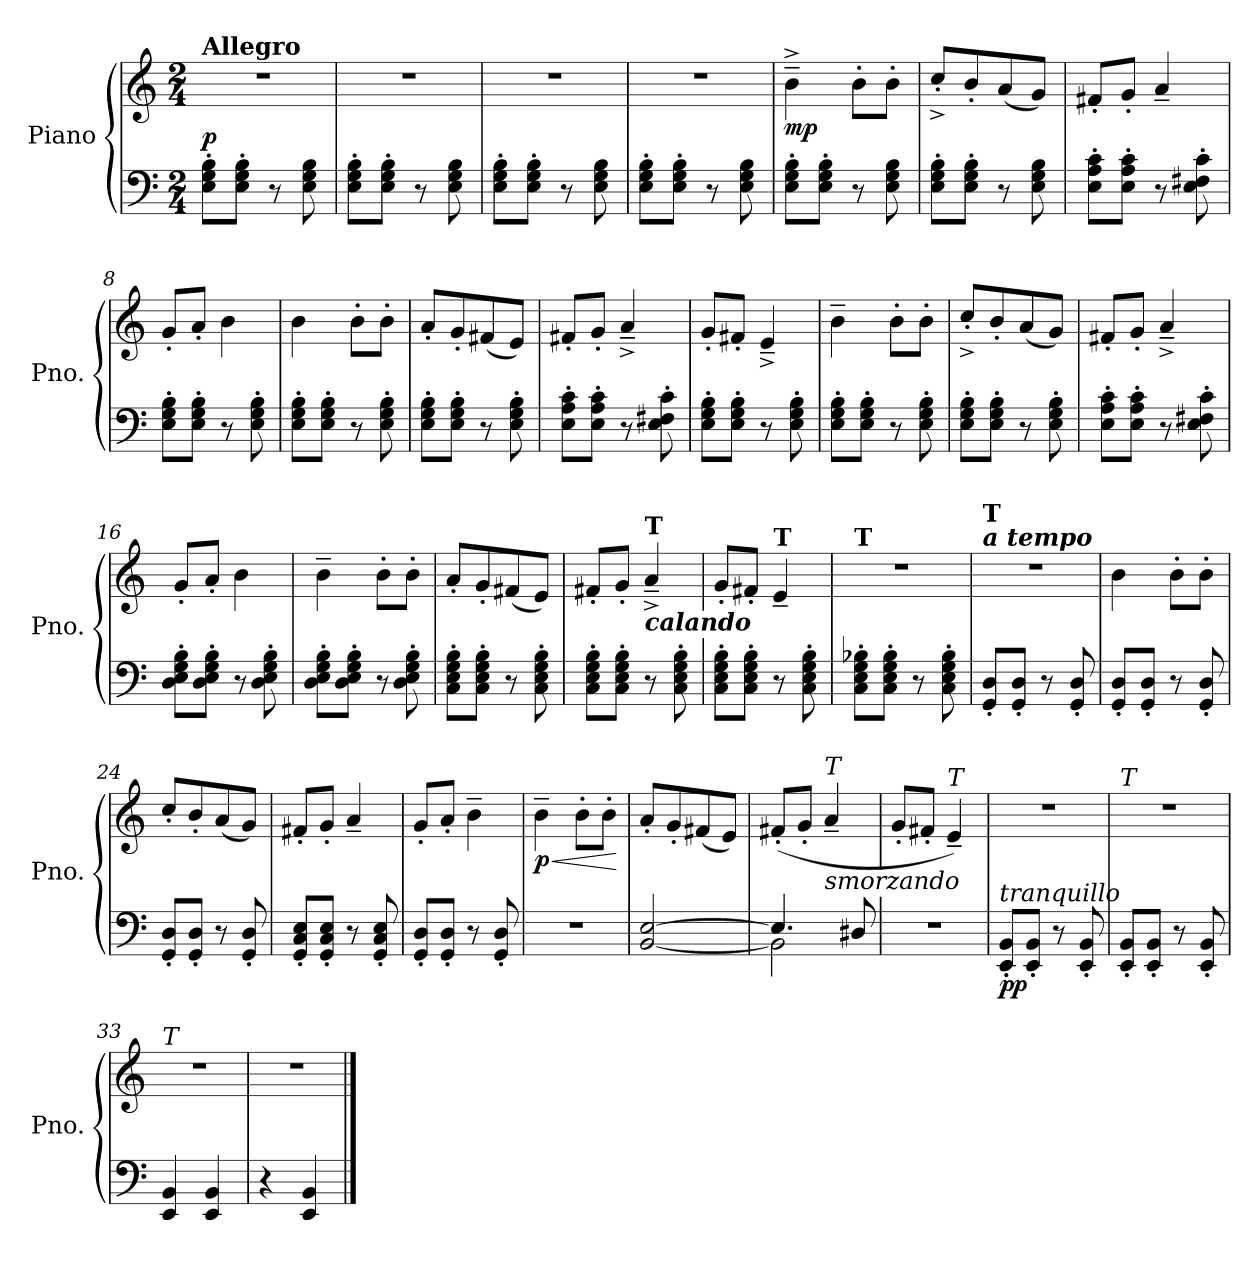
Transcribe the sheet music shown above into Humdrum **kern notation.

**kern	**kern	**dynam
*part1	*part1	*part1
*staff2	*staff1	*staff1/2
*I"Piano	*	*
*I'Pno.	*	*
*clefF4	*clefG2	*
*k[]	*k[]	*
*M2/4	*M2/4	*
=1	=1	=1
!	!LO:TX:a:B:t=Allegro	!
!	!	!LO:DY:a=2
8E\' 8G\' 8B\'L	2r	p
8E\' 8G\' 8B\'J	.	.
8r	.	.
8E\ 8G\ 8B\	.	.
=2	=2	=2
8E\' 8G\' 8B\'L	2r	.
8E\' 8G\' 8B\'J	.	.
8r	.	.
8E\ 8G\ 8B\	.	.
=3	=3	=3
8E\' 8G\' 8B\'L	2r	.
8E\' 8G\' 8B\'J	.	.
8r	.	.
8E\ 8G\ 8B\	.	.
=4	=4	=4
8E\' 8G\' 8B\'L	2r	.
8E\' 8G\' 8B\'J	.	.
8r	.	.
8E\ 8G\ 8B\	.	.
=5	=5	=5
!	!	!LO:DY:b
8E\' 8G\' 8B\'L	4b~^\	mp
8E\' 8G\' 8B\'J	.	.
8r	8b'\L	.
8E\ 8G\ 8B\	8b'\J	.
=6	=6	=6
8E\' 8G\' 8B\'L	8cc'^/L	.
8E\' 8G\' 8B\'J	8b'/	.
8r	(<8a/	.
8E\ 8G\ 8B\	8g/J)	.
!!LO:LB:g=z
=7	=7	=7
8E\' 8A\' 8c\'L	8f#X'/L	.
8E\' 8A\' 8c\'J	8g'/J	.
8r	4a~/	.
8E\' 8F#X\' 8c\'	.	.
=8	=8	=8
8E\' 8G\' 8B\'L	8g'/L	.
8E\' 8G\' 8B\'J	8a'/J	.
8r	4b\	.
8E\' 8G\' 8B\'	.	.
=9	=9	=9
8E\' 8G\' 8B\'L	4b\	.
8E\' 8G\' 8B\'J	.	.
8r	8b'\L	.
8E\' 8G\' 8B\'	8b'\J	.
=10	=10	=10
8E\' 8G\' 8B\'L	8a'/L	.
8E\' 8G\' 8B\'J	8g'/	.
8r	(<8f#X/	.
8E\' 8G\' 8B\'	8e/J)	.
=11	=11	=11
8E\' 8A\' 8c\'L	8f#X'/L	.
8E\' 8A\' 8c\'J	8g'/J	.
8r	4a~^/	.
8E\' 8F#X\' 8c\'	.	.
=12	=12	=12
8E\' 8G\' 8B\'L	8g'/L	.
8E\' 8G\' 8B\'J	8f#X'/J	.
8r	4e~^/	.
8E\' 8G\' 8B\'	.	.
=13	=13	=13
8E\' 8G\' 8B\'L	4b~\	.
8E\' 8G\' 8B\'J	.	.
8r	8b'\L	.
8E\' 8G\' 8B\'	8b'\J	.
!!LO:LB:g=z
=14	=14	=14
8E\' 8G\' 8B\'L	8cc'^/L	.
8E\' 8G\' 8B\'J	8b'/	.
8r	(<8a/	.
8E\' 8G\' 8B\'	8g/J)	.
=15	=15	=15
8E\' 8A\' 8c\'L	8f#X'/L	.
8E\' 8A\' 8c\'J	8g'/J	.
8r	4a~^/	.
8E\' 8F#X\' 8c\'	.	.
=16	=16	=16
8D\' 8E\' 8G\' 8B\'L	8g'/L	.
8D\' 8E\' 8G\' 8B\'J	8a'/J	.
8r	4b\	.
8D\' 8E\' 8G\' 8B\'	.	.
=17	=17	=17
8D\' 8E\' 8G\' 8B\'L	4b~\	.
8D\' 8E\' 8G\' 8B\'J	.	.
8r	8b'\L	.
8D\' 8E\' 8G\' 8B\'	8b'\J	.
=18	=18	=18
8C\' 8E\' 8G\' 8B\'L	8a'/L	.
8C\' 8E\' 8G\' 8B\'J	8g'/	.
8r	(<8f#X/	.
8C\' 8E\' 8G\' 8B\'	8e/J)	.
=19	=19	=19
8C\' 8E\' 8G\' 8B\'L	8f#X'/L	.
8C\' 8E\' 8G\' 8B\'J	8g'/J	.
!	!LO:TX:a:B:t=T	!
!	!LO:TX:b:Bi:t=calando	!
8r	4a~^/	.
8C\' 8E\' 8G\' 8B\'	.	.
=20	=20	=20
8C\' 8E\' 8G\' 8B\'L	8g'/L	.
8C\' 8E\' 8G\' 8B\'J	8f#X'/J	.
!	!LO:TX:a:B:t=T	!
8r	4e~/	.
8C\' 8E\' 8G\' 8B\'	.	.
!!LO:LB:g=z
=21	=21	=21
!	!LO:TX:a:B:t=T	!
8C\' 8E\' 8G\' 8B-X\'L	2r	.
8C\' 8E\' 8G\' 8B-\'J	.	.
8r	.	.
8C\' 8E\' 8G\' 8B-\'	.	.
=22	=22	=22
!	!LO:TX:a:Bi:t=a tempo	!
!	!LO:TX:a:B:t=T	!
8GG/' 8D/'L	2r	.
!	!	!LO:DY:a=2
8GG/' 8D/'J	.	other-dynamics
8r	.	.
8GG/' 8D/'	.	.
=23	=23	=23
8GG/' 8D/'L	4b\	.
8GG/' 8D/'J	.	.
8r	8b'\L	.
8GG/' 8D/'	8b'\J	.
=24	=24	=24
8GG/' 8D/'L	8cc'/L	.
8GG/' 8D/'J	8b'/	.
8r	(<8a/	.
8GG/' 8D/'	8g/J)	.
=25	=25	=25
8GG/' 8C/' 8E/'L	8f#X'/L	.
8GG/' 8C/' 8E/'J	8g'/J	.
8r	4a~/	.
8GG/' 8C/' 8E/'	.	.
=26	=26	=26
8GG/' 8D/'L	8g'/L	.
8GG/' 8D/'J	8a'/J	.
8r	4b~\	.
8GG/' 8D/'	.	.
=27	=27	=27
!	!	!LO:HP:b
!	!	!LO:DY:n=1:b
2r	4b~\	< p
.	8b'\L	.
.	8b'\J	.
.	.	[
!!LO:LB:g=z
=28	=28	=28
[2BB/ [2E/	8a'/L	.
.	8g'/	.
.	(<8f#X/	.
.	8e/J)	.
=29	=29	=29
*^	*	*
4.E/]	2BB\]	(<8f#X'/L	.
.	.	8g'/J	.
!	!	!LO:TX:a:i:t=T	!
!	!	!LO:TX:b:i:t=smorzando	!
.	.	4a~/	.
8D#X/	.	.	.
*v	*v	*	*
=30	=30	=30
2r	8g'/L	.
.	8f#X'/J	.
!	!LO:TX:a:i:t=T	!
.	4e~/)	.
=31	=31	=31
!LO:TX:a:i:t=tranquillo	!	!
!	!	!LO:DY:b=2
8EE/' 8BB/'L	2r	pp
8EE/' 8BB/'J	.	.
8r	.	.
8EE/' 8BB/'	.	.
=32	=32	=32
!	!LO:TX:a:i:t=T	!
8EE/' 8BB/'L	2r	.
8EE/' 8BB/'J	.	.
8r	.	.
8EE/' 8BB/'	.	.
=33	=33	=33
!	!LO:TX:a:i:t=T	!
4EE/ 4BB/	2r	.
4EE/ 4BB/	.	.
=34	=34	=34
4r	2r	.
4EE/ 4BB/	.	.
==	==	==
*-	*-	*-
